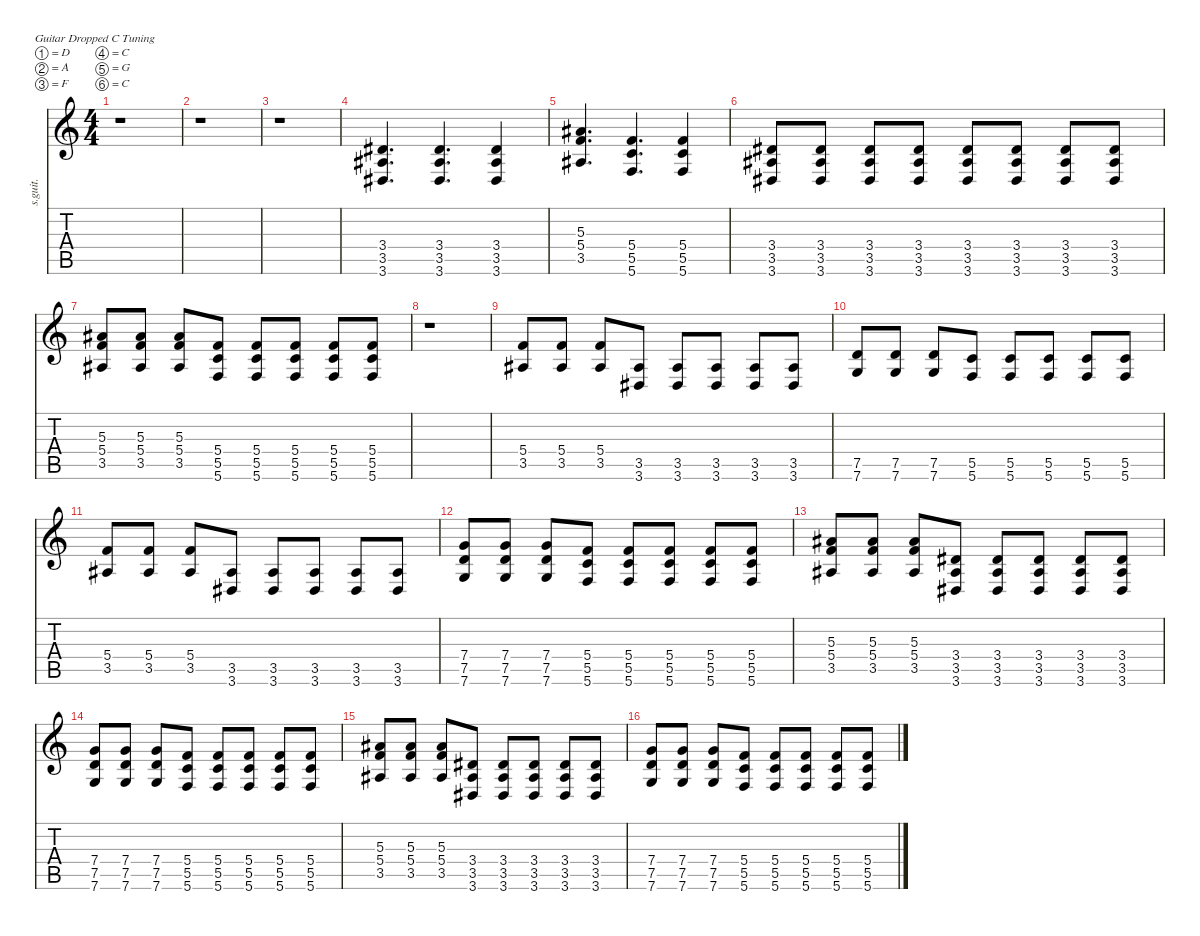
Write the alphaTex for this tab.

\defaultSystemsLayout 4
\hideDynamics
\bracketExtendMode nobrackets
\track ("" "s.guit.") {instrument distortionguitar}
\staff {score tabs}
\tuning (D4 A3 F3 C3 G2 C2)
\ts (4 4)
\tempo (95 hide)
\clef g2
\ks c
r.1{dy f} |
r.1 |
r.1 |
(3.4{acc #} 3.5{acc #} 3.6{acc #}).4{d} (3.4{acc #} 3.5{acc #} 3.6{acc #}).4{d} (3.4{acc #} 3.5{acc #} 3.6{acc #}).4 |
(5.3{acc #} 5.4 3.5{acc #}).4{d} (5.4 5.5 5.6).4{d} (5.4 5.5 5.6).4 |
(3.4{acc #} 3.5{acc #} 3.6{acc #}).8 (3.4{acc #} 3.5{acc #} 3.6{acc #}).8 (3.4{acc #} 3.5{acc #} 3.6{acc #}).8 (3.4{acc #} 3.5{acc #} 3.6{acc #}).8 (3.4{acc #} 3.5{acc #} 3.6{acc #}).8 (3.4{acc #} 3.5{acc #} 3.6{acc #}).8 (3.4{acc #} 3.5{acc #} 3.6{acc #}).8 (3.4{acc #} 3.5{acc #} 3.6{acc #}).8 |
(5.3{acc #} 5.4 3.5{acc #}).8 (5.3{acc #} 5.4 3.5{acc #}).8 (5.3{acc #} 5.4 3.5{acc #}).8 (5.4 5.5 5.6).8 (5.4 5.5 5.6).8 (5.4 5.5 5.6).8 (5.4 5.5 5.6).8 (5.4 5.5 5.6).8 |
r.1 |
(5.4 3.5{acc #}).8 (5.4 3.5{acc #}).8 (5.4 3.5{acc #}).8 (3.5{acc #} 3.6{acc #}).8 (3.5{acc #} 3.6{acc #}).8 (3.5{acc #} 3.6{acc #}).8 (3.5{acc #} 3.6{acc #}).8 (3.5{acc #} 3.6{acc #}).8 |
(7.5 7.6).8 (7.5 7.6).8 (7.5 7.6).8 (5.5 5.6).8 (5.5 5.6).8 (5.5 5.6).8 (5.5 5.6).8 (5.5 5.6).8 |
(5.4 3.5{acc #}).8 (5.4 3.5{acc #}).8 (5.4 3.5{acc #}).8 (3.5{acc #} 3.6{acc #}).8 (3.5{acc #} 3.6{acc #}).8 (3.5{acc #} 3.6{acc #}).8 (3.5{acc #} 3.6{acc #}).8 (3.5{acc #} 3.6{acc #}).8 |
(7.4 7.5 7.6).8 (7.4 7.5 7.6).8 (7.4 7.5 7.6).8 (5.4 5.5 5.6).8 (5.4 5.5 5.6).8 (5.4 5.5 5.6).8 (5.4 5.5 5.6).8 (5.4 5.5 5.6).8 |
(5.3{acc #} 5.4 3.5{acc #}).8 (5.3{acc #} 5.4 3.5{acc #}).8 (5.3{acc #} 5.4 3.5{acc #}).8 (3.4{acc #} 3.5{acc #} 3.6{acc #}).8 (3.4{acc #} 3.5{acc #} 3.6{acc #}).8 (3.4{acc #} 3.5{acc #} 3.6{acc #}).8 (3.4{acc #} 3.5{acc #} 3.6{acc #}).8 (3.4{acc #} 3.5{acc #} 3.6{acc #}).8 |
(7.4 7.5 7.6).8 (7.4 7.5 7.6).8 (7.4 7.5 7.6).8 (5.4 5.5 5.6).8 (5.4 5.5 5.6).8 (5.4 5.5 5.6).8 (5.4 5.5 5.6).8 (5.4 5.5 5.6).8 |
(5.3{acc #} 5.4 3.5{acc #}).8 (5.3{acc #} 5.4 3.5{acc #}).8 (5.3{acc #} 5.4 3.5{acc #}).8 (3.4{acc #} 3.5{acc #} 3.6{acc #}).8 (3.4{acc #} 3.5{acc #} 3.6{acc #}).8 (3.4{acc #} 3.5{acc #} 3.6{acc #}).8 (3.4{acc #} 3.5{acc #} 3.6{acc #}).8 (3.4{acc #} 3.5{acc #} 3.6{acc #}).8 |
(7.4 7.5 7.6).8 (7.4 7.5 7.6).8 (7.4 7.5 7.6).8 (5.4 5.5 5.6).8 (5.4 5.5 5.6).8 (5.4 5.5 5.6).8 (5.4 5.5 5.6).8 (5.4 5.5 5.6).8
